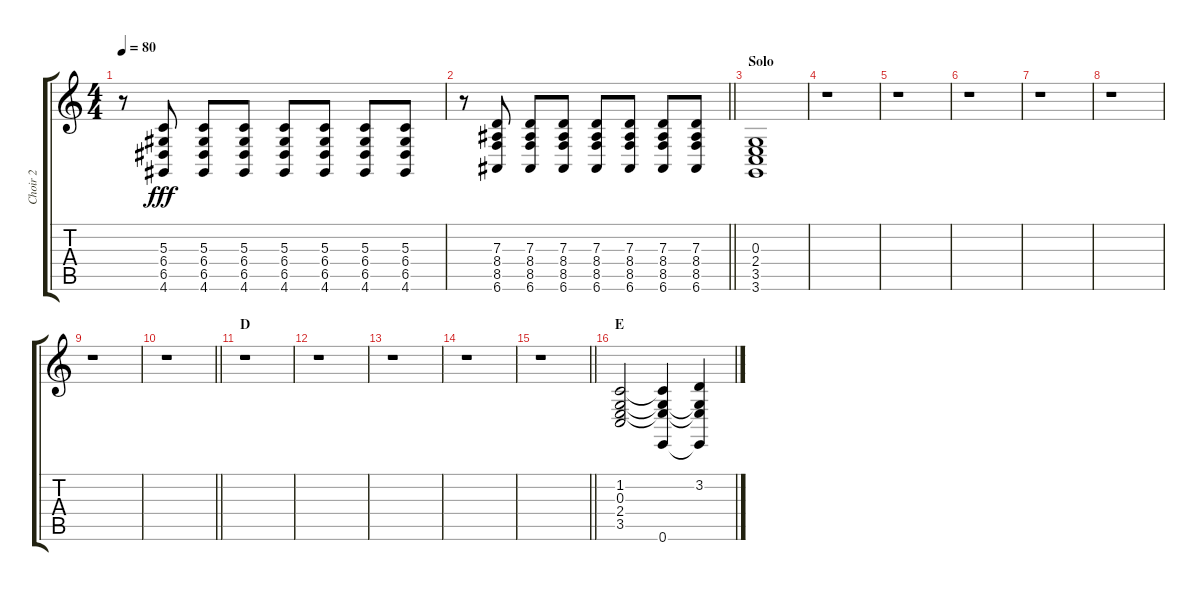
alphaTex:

\track ("Choir 2" "Choir 2") {instrument choiraahs}
\staff {score tabs}
\tuning (E4 B3 G3 D3 A2 E2) {hide}
\ts (4 4)
\tempo 80
\clef g2
\ks c
r.8{dy f} (5.3 6.4 6.5 4.6).8{dy fff} (5.3 6.4 6.5 4.6).8 (5.3 6.4 6.5 4.6).8 (5.3 6.4 6.5 4.6).8 (5.3 6.4 6.5 4.6).8 (5.3 6.4 6.5 4.6).8 (5.3 6.4 6.5 4.6).8 |
\barLineRight lightlight
r.8 (7.3 8.4 8.5 6.6).8 (7.3 8.4 8.5 6.6).8 (7.3 8.4 8.5 6.6).8 (7.3 8.4 8.5 6.6).8 (7.3 8.4 8.5 6.6).8 (7.3 8.4 8.5 6.6).8 (7.3 8.4 8.5 6.6).8 |
\section ("" "Solo")
(0.3 2.4 3.5 3.6).1 |
r.1 |
r.1 |
r.1 |
r.1 |
r.1 |
r.1 |
\barLineRight lightlight
r.1 |
\section ("" "D")
r.1 |
r.1 |
r.1 |
r.1 |
\barLineRight lightlight
r.1 |
\section ("" "E")
(1.2 0.3 2.4 3.5).2 (1.2{t} 0.3{t} 2.4{t} 0.6).4 (3.2 0.3{t} 2.4{t} 0.6{t}).4
